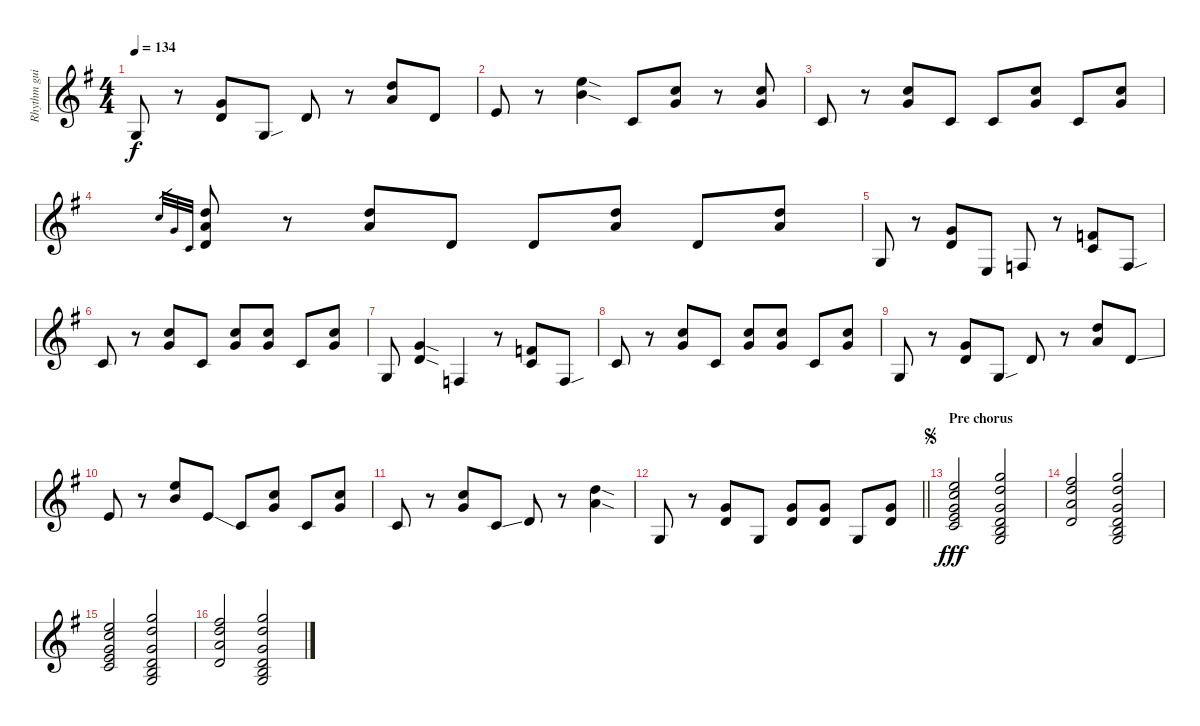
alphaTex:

\track ("Rhythm guitar" "Rhythm gui") {instrument distortionguitar}
\staff {score}
\tuning (E4 B3 G3 D3 A2 E2) {hide}
\ts (4 4)
\tempo 134
\clef g2
\ks g
3.6.8{dy f} r.8 (5.4 5.5).8 3.6{sou}.8 5.5.8 r.8 (7.3 7.4).8 5.5.8 |
7.5.8 r.8 (9.3{sod} 9.4{sod}).4 3.5.8 (5.3 5.4).8 r.8 (5.3 5.4).8 |
3.5.8 r.8 (5.3 5.4).8 3.5.8 3.5.8 (5.3 5.4).8 3.5.8 (5.3 5.4).8 |
5.3.32{gr} 5.4.32{gr} 3.5.32{gr} (7.3 7.4 5.5).8 r.8 (7.3 7.4).8 5.5.8 5.5.8 (7.3 7.4).8 5.5.8 (7.3 7.4).8 |
3.6.8 r.8 (5.4 5.5).8 0.6.8 1.6.8 r.8 (3.4 3.5).8 1.6{sou}.8 |
3.5.8 r.8 (5.3 5.4).8 3.5.8 (5.3 5.4).8 (5.3 5.4).8 3.5.8 (5.3 5.4).8 |
3.6.8 (5.4{sod} 5.5{sod}).4 1.6.4 r.8 (3.4 3.5).8 1.6{sou}.8 |
3.5.8 r.8 (5.3 5.4).8 3.5.8 (5.3 5.4).8 (5.3 5.4).8 3.5.8 (5.3 5.4).8 |
3.6.8 r.8 (5.4 5.5).8 3.6{sou}.8 5.5.8 r.8 (7.3 7.4).8 5.5{ss}.8 |
7.5.8 r.8 (9.3 9.4).8 7.5{ss}.8 3.5.8 (5.3 5.4).8 3.5.8 (5.3 5.4).8 |
3.5.8 r.8 (5.3 5.4).8 3.5{ss}.8 5.5.8 r.8 (7.3{sod} 7.4{sod}).4 |
\barLineRight lightlight
3.6.8 r.8 (5.4 5.5).8 3.6.8 (5.4 5.5).8 (5.4 5.5).8 3.6.8 (5.4 5.5).8 |
\section ("" "Pre chorus")
\jump segno
(0.1 1.2 0.3 2.4 3.5).2{dy fff instrument electricguitarclean} (3.1 3.2 0.3 0.4 2.5 3.6).2 |
(2.1 3.2 2.3 0.4).2 (3.1 3.2 0.3 0.4 2.5 3.6).2 |
(0.1 1.2 0.3 2.4 3.5).2{instrument electricguitarclean} (3.1 3.2 0.3 0.4 2.5 3.6).2 |
(2.1 3.2 2.3 0.4).2 (3.1 3.2 0.3 0.4 2.5 3.6).2
